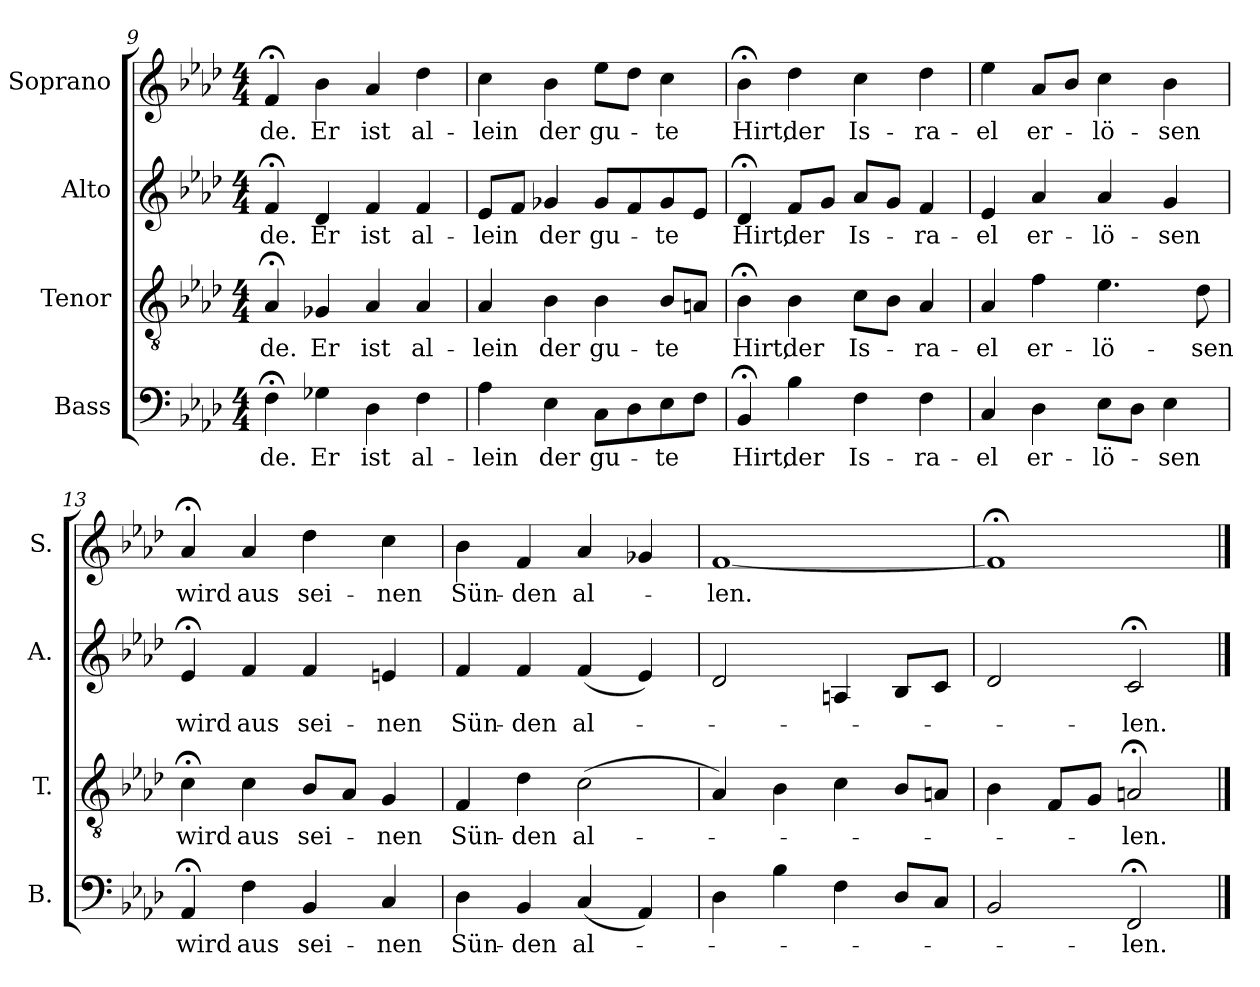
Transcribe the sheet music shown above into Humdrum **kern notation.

**kern	**text	**kern	**text	**kern	**text	**kern	**text
*part4	*part4	*part3	*part3	*part2	*part2	*part1	*part1
*staff4	*staff4	*staff3	*staff3	*staff2	*staff2	*staff1	*staff1
*I"Bass	*	*I"Tenor	*	*I"Alto	*	*I"Soprano	*
*I'B.	*	*I'T.	*	*I'A.	*	*I'S.	*
*clefF4	*	*clefGv2	*	*clefG2	*	*clefG2	*
*k[b-e-a-d-]	*	*k[b-e-a-d-]	*	*k[b-e-a-d-]	*	*k[b-e-a-d-]	*
*A-:	*	*A-:	*	*A-:	*	*A-:	*
*M4/4	*	*M4/4	*	*M4/4	*	*M4/4	*
=9	=9	=9	=9	=9	=9	=9	=9
4F;<\	-de.	4A-;</	-de.	4f;</	-de.	4f;</	-de.
4G-X\	Er	4G-X/	Er	4d-/	Er	4b-\	Er
4D-\	ist	4A-/	ist	4f/	ist	4a-/	ist
4F\	al-	4A-/	al-	4f/	al-	4dd-\	al-
=10	=10	=10	=10	=10	=10	=10	=10
4A-\	-lein	4A-/	-lein	8e-/L	-lein	4cc\	-lein
.	.	.	.	8f/J	.	.	.
4E-\	der	4B-\	der	4g-X/	der	4b-\	der
8C\L	gu-	4B-\	gu-	8g-/L	gu-	8ee-\L	gu-
8D-\	.	.	.	8f/	.	8dd-\J	.
8E-\	-te	8B-/L	-te	8g-/	-te	4cc\	-te
8F\J	.	8An/J	.	8e-/J	.	.	.
!!LO:LB:g=z
=11	=11	=11	=11	=11	=11	=11	=11
4BB-;</	Hirt,	4B-;<\	Hirt,	4d-;</	Hirt,	4b-;<\	Hirt,
4B-\	der	4B-\	der	8f/L	der	4dd-\	der
.	.	.	.	8g/J	.	.	.
4F\	Is-	8c\L	Is-	8a-/L	Is-	4cc\	Is-
.	.	8B-\J	.	8g/J	.	.	.
4F\	-ra-	4A-/	-ra-	4f/	-ra-	4dd-\	-ra-
=12	=12	=12	=12	=12	=12	=12	=12
4C/	-el	4A-/	-el	4e-/	-el	4ee-\	-el
4D-\	er-	4f\	er-	4a-/	er-	8a-/L	er-
.	.	.	.	.	.	8b-/J	.
8E-\L	-lö-	4.e-\	-lö-	4a-/	-lö-	4cc\	-lö-
8D-\J	.	.	.	.	.	.	.
4E-\	-sen	.	.	4g/	-sen	4b-\	-sen
.	.	8d-\	-sen	.	.	.	.
=13	=13	=13	=13	=13	=13	=13	=13
4AA-;</	wird	4c;<\	wird	4e-;</	wird	4a-;</	wird
4F\	aus	4c\	aus	4f/	aus	4a-/	aus
4BB-/	sei-	8B-/L	sei-	4f/	sei-	4dd-\	sei-
.	.	8A-/J	.	.	.	.	.
4C/	-nen	4G/	-nen	4en/	-nen	4cc\	-nen
=14	=14	=14	=14	=14	=14	=14	=14
4D-\	Sün-	4F/	Sün-	4f/	Sün-	4b-\	Sün-
4BB-/	-den	4d-\	-den	4f/	-den	4f/	-den
(4C/	al-	(2c\	al-	(4f/	al-	4a-/	al-
4AA-/)	.	.	.	4e-/)	.	4g-X/	.
!!LO:PB:g=z
=15	=15	=15	=15	=15	=15	=15	=15
4D-\	.	4A-/)	.	2d-/	.	[1f	-len.
4B-\	.	4B-\	.	.	.	.	.
4F\	.	4c\	.	4An/	.	.	.
8D-/L	.	8B-/L	.	8B-/L	.	.	.
8C/J	.	8An/J	.	8c/J	.	.	.
=16	=16	=16	=16	=16	=16	=16	=16
2BB-/	.	4B-\	.	2d-/	.	1f;<]	.
.	.	8F/L	.	.	.	.	.
.	.	8G/J	.	.	.	.	.
2FF;</	-len.	2An;</	-len.	2c;</	-len.	.	.
==	==	==	==	==	==	==	==
*-	*-	*-	*-	*-	*-	*-	*-
